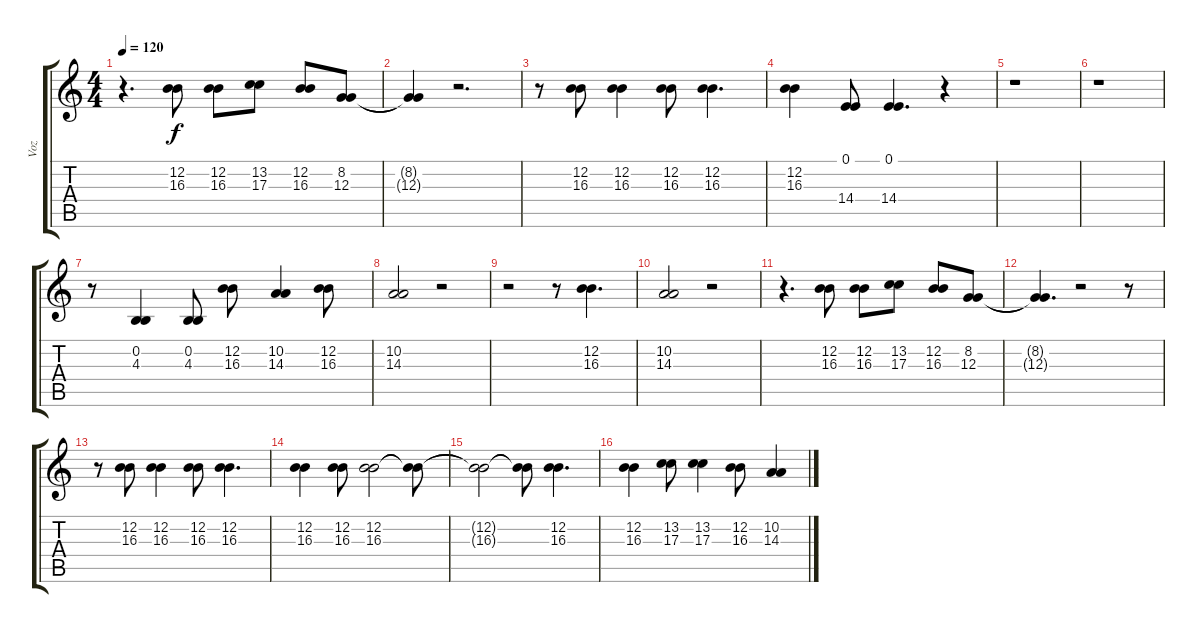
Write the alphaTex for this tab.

\track ("Voz" "Voz") {instrument sopranosax}
\staff {score tabs}
\tuning (E4 B3 G3 D3 A2 E2) {hide}
\ts (4 4)
\tempo 120
\clef g2
\ks c
r.4{d dy f} (12.2 16.3).8 (12.2 16.3).8 (13.2 17.3).8 (12.2 16.3).8 (8.2 12.3).8 |
(8.2{t} 12.3{t}).4 r.2{d} |
r.8 (12.2 16.3).8 (12.2 16.3).4 (12.2 16.3).8 (12.2 16.3).4{d} |
(12.2 16.3).4 (0.1 14.4).8 (0.1 14.4).4{d} r.4 |
r.1 |
r.1 |
r.8 (0.2 4.3).4 (0.2 4.3).8 (12.2 16.3).8 (10.2 14.3).4 (12.2 16.3).8 |
(10.2 14.3).2 r.2 |
r.2 r.8 (12.2 16.3).4{d} |
(10.2 14.3).2 r.2 |
r.4{d} (12.2 16.3).8 (12.2 16.3).8 (13.2 17.3).8 (12.2 16.3).8 (8.2 12.3).8 |
(8.2{t} 12.3{t}).4{d} r.2 r.8 |
r.8 (12.2 16.3).8 (12.2 16.3).4 (12.2 16.3).8 (12.2 16.3).4{d} |
(12.2 16.3).4 (12.2 16.3).8 (12.2 16.3).2 (12.2{t} 16.3{t}).8 |
(12.2{t} 16.3{t}).2 (12.2{t} 16.3{t}).8 (12.2 16.3).4{d} |
(12.2 16.3).4 (13.2 17.3).8 (13.2 17.3).4 (12.2 16.3).8 (10.2 14.3).4
